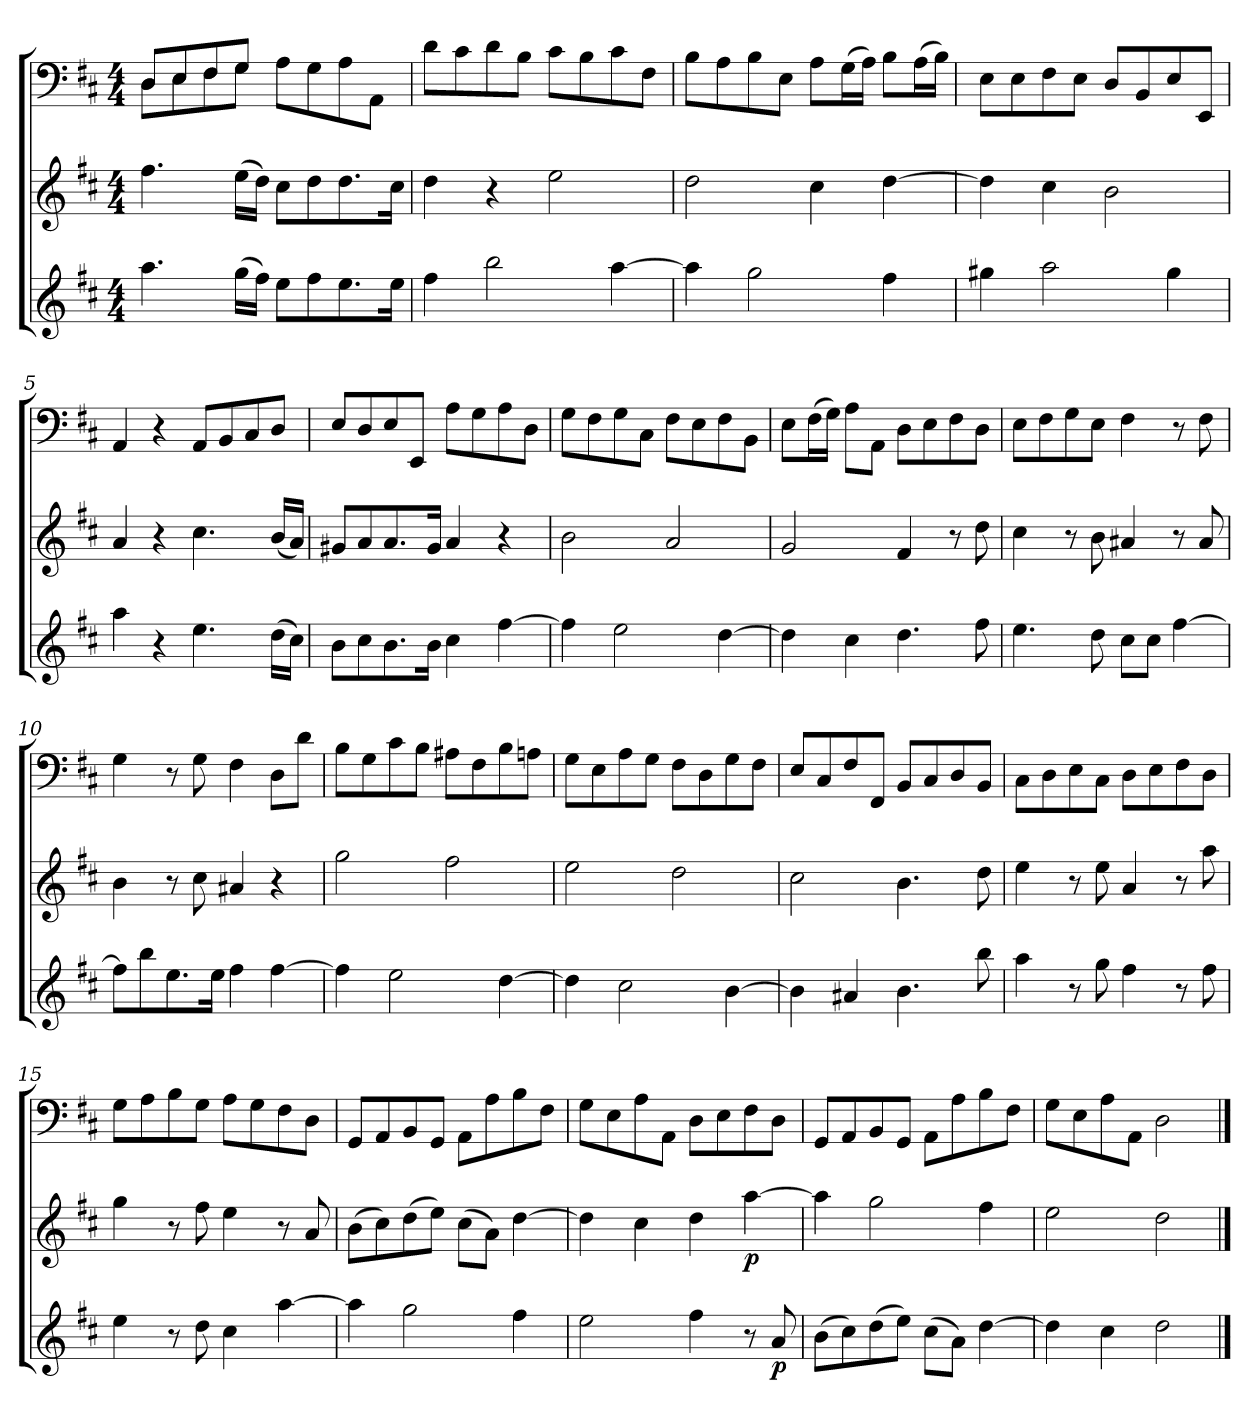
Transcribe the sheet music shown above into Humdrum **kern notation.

**kern	**dynam	**kern	**dynam	**kern
*part3	*part3	*part2	*part2	*part1
*staff3	*staff3	*staff2	*staff2	*staff1
*clefG2	*	*clefG2	*	*clefF4
*k[f#c#]	*	*k[f#c#]	*	*k[f#c#]
*D:	*	*D:	*	*D:
*M4/4	*	*M4/4	*	*M4/4
=1	=1	=1	=1	=1
*	*	*	*	*^
4.aa\	.	4.ff#\	.	8D/L	8D\L
.	.	.	.	8E/	8E\
.	.	.	.	8F#/	8F#\
(16gg\LL	.	(16ee\LL	.	8G/J	8G\J
16ff#\JJ)	.	16dd\JJ)	.	.	.
8ee\L	.	8cc#\L	.	2ryy	8A\L
8ff#\	.	8dd\	.	.	8G\
8.ee\	.	8.dd\	.	.	8A\
.	.	.	.	.	8AA\J
16ee\Jk	.	16cc#\Jk	.	.	.
*	*	*	*	*v	*v
=2	=2	=2	=2	=2
4ff#\	.	4dd\	.	8d\L
.	.	.	.	8c#\
2bb\	.	4r	.	8d\
.	.	.	.	8B\J
.	.	2ee\	.	8c#\L
.	.	.	.	8B\
[4aa\	.	.	.	8c#\
.	.	.	.	8F#\J
=3	=3	=3	=3	=3
4aa\]	.	2dd\	.	8B\L
.	.	.	.	8A\
2gg\	.	.	.	8B\
.	.	.	.	8E\J
.	.	4cc#\	.	8A\L
.	.	.	.	(16G\L
.	.	.	.	16A\JJ)
4ff#\	.	[4dd\	.	8B\L
.	.	.	.	(16A\L
.	.	.	.	16B\JJ)
=4	=4	=4	=4	=4
4gg#X\	.	4dd\]	.	8E\L
.	.	.	.	8E\
2aa\	.	4cc#\	.	8F#\
.	.	.	.	8E\J
.	.	2b\	.	8D/L
.	.	.	.	8BB/
4gg#\	.	.	.	8E/
.	.	.	.	8EE/J
=5	=5	=5	=5	=5
4aa\	.	4a/	.	4AA/
4r	.	4r	.	4r
4.ee\	.	4.cc#\	.	8AA/L
.	.	.	.	8BB/
.	.	.	.	8C#/
(16dd\LL	.	(16b/LL	.	8D/J
16cc#\JJ)	.	16a/JJ)	.	.
=6	=6	=6	=6	=6
8b\L	.	8g#X/L	.	8E/L
8cc#\	.	8a/	.	8D/
8.b\	.	8.a/	.	8E/
.	.	.	.	8EE/J
16b\Jk	.	16g#/Jk	.	.
4cc#\	.	4a/	.	8A\L
.	.	.	.	8G\
[4ff#\	.	4r	.	8A\
.	.	.	.	8D\J
=7	=7	=7	=7	=7
4ff#\]	.	2b\	.	8G\L
.	.	.	.	8F#\
2ee\	.	.	.	8G\
.	.	.	.	8C#\J
.	.	2a/	.	8F#\L
.	.	.	.	8E\
[4dd\	.	.	.	8F#\
.	.	.	.	8BB\J
=8	=8	=8	=8	=8
4dd\]	.	2g/	.	8E\L
.	.	.	.	(16F#\L
.	.	.	.	16G\JJ)
4cc#\	.	.	.	8A\L
.	.	.	.	8AA\J
4.dd\	.	4f#/	.	8D\L
.	.	.	.	8E\
.	.	8r	.	8F#\
8ff#\	.	8dd\	.	8D\J
=9	=9	=9	=9	=9
4.ee\	.	4cc#\	.	8E\L
.	.	.	.	8F#\
.	.	8r	.	8G\
8dd\	.	8b\	.	8E\J
8cc#\L	.	4a#X/	.	4F#\
8cc#\J	.	.	.	.
[4ff#\	.	8r	.	8r
.	.	8a#/	.	8F#\
=10	=10	=10	=10	=10
8ff#\L]	.	4b\	.	4G\
8bb\	.	.	.	.
8.ee\	.	8r	.	8r
.	.	8cc#\	.	8G\
16ee\Jk	.	.	.	.
4ff#\	.	4a#X/	.	4F#\
[4ff#\	.	4r	.	8D\L
.	.	.	.	8d\J
=11	=11	=11	=11	=11
4ff#\]	.	2gg\	.	8B\L
.	.	.	.	8G\
2ee\	.	.	.	8c#\
.	.	.	.	8B\J
.	.	2ff#\	.	8A#X\L
.	.	.	.	8F#\
[4dd\	.	.	.	8B\
.	.	.	.	8An\J
=12	=12	=12	=12	=12
4dd\]	.	2ee\	.	8G\L
.	.	.	.	8E\
2cc#\	.	.	.	8A\
.	.	.	.	8G\J
.	.	2dd\	.	8F#\L
.	.	.	.	8D\
[4b\	.	.	.	8G\
.	.	.	.	8F#\J
=13	=13	=13	=13	=13
4b\]	.	2cc#\	.	8E/L
.	.	.	.	8C#/
4a#X/	.	.	.	8F#/
.	.	.	.	8FF#/J
4.b\	.	4.b\	.	8BB/L
.	.	.	.	8C#/
.	.	.	.	8D/
8bb\	.	8dd\	.	8BB/J
=14	=14	=14	=14	=14
4aa\	.	4ee\	.	8C#\L
.	.	.	.	8D\
8r	.	8r	.	8E\
8gg\	.	8ee\	.	8C#\J
4ff#\	.	4a/	.	8D\L
.	.	.	.	8E\
8r	.	8r	.	8F#\
8ff#\	.	8aa\	.	8D\J
=15	=15	=15	=15	=15
4ee\	.	4gg\	.	8G\L
.	.	.	.	8A\
8r	.	8r	.	8B\
8dd\	.	8ff#\	.	8G\J
4cc#\	.	4ee\	.	8A\L
.	.	.	.	8G\
[4aa\	.	8r	.	8F#\
.	.	8a/	.	8D\J
=16	=16	=16	=16	=16
4aa\]	.	(8b\L	.	8GG/L
.	.	8cc#\)	.	8AA/
2gg\	.	(8dd\	.	8BB/
.	.	8ee\J)	.	8GG/J
.	.	(8cc#\L	.	8AA\L
.	.	8a\J)	.	8A\
4ff#\	.	[4dd\	.	8B\
.	.	.	.	8F#\J
=17	=17	=17	=17	=17
2ee\	.	4dd\]	.	8G\L
.	.	.	.	8E\
.	.	4cc#\	.	8A\
.	.	.	.	8AA\J
4ff#\	.	4dd\	.	8D\L
.	.	.	.	8E\
8r	.	[4aa\	p	8F#\
8a/	p	.	.	8D\J
=18	=18	=18	=18	=18
(8b\L	.	4aa\]	.	8GG/L
8cc#\)	.	.	.	8AA/
(8dd\	.	2gg\	.	8BB/
8ee\J)	.	.	.	8GG/J
(8cc#\L	.	.	.	8AA\L
8a\J)	.	.	.	8A\
[4dd\	.	4ff#\	.	8B\
.	.	.	.	8F#\J
=19	=19	=19	=19	=19
4dd\]	.	2ee\	.	8G\L
.	.	.	.	8E\
4cc#\	.	.	.	8A\
.	.	.	.	8AA\J
2dd\	.	2dd\	.	2D\
==	==	==	==	==
*-	*-	*-	*-	*-
